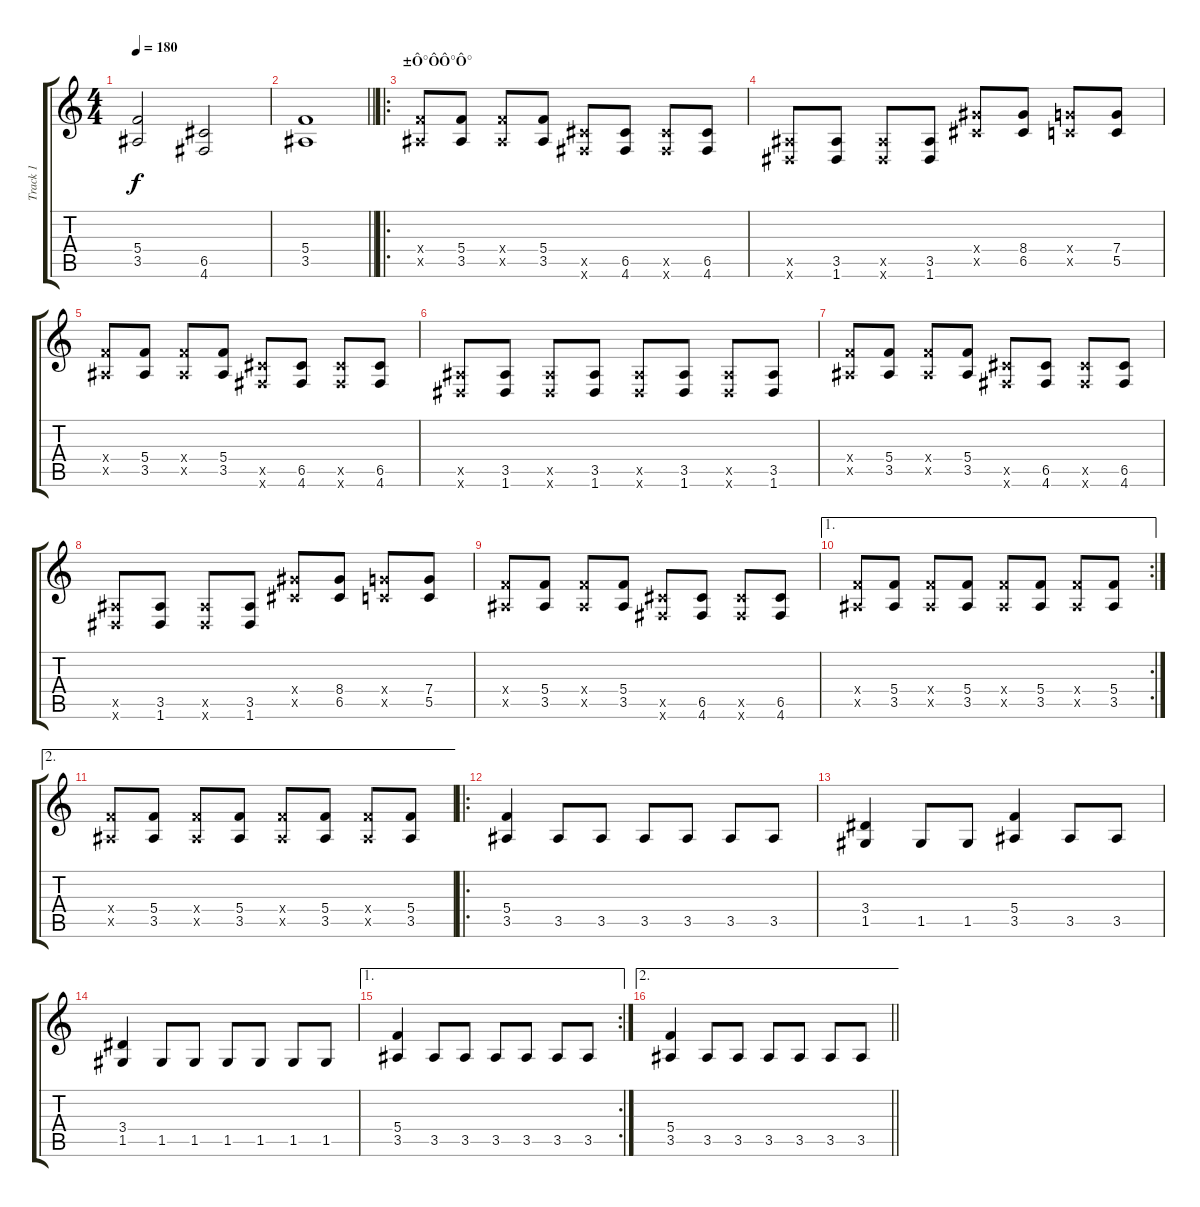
\track ("Track 1" "Track 1") {instrument distortionguitar}
\staff {score tabs}
\tuning (D4 A3 F3 C3 G2 D2) {hide}
\ts (4 4)
\tempo 180
\clef g2
\ks c
(5.4 3.5).2{dy f} (6.5 4.6).2 |
\barLineRight lightlight
(5.4 3.5).1 |
\ro
\section ("" "±Ô°ÔÔ°Ô°")
(5.4{x} 3.5{x}).8 (5.4 3.5).8 (5.4{x} 3.5{x}).8 (5.4 3.5).8 (6.5{x} 4.6{x}).8 (6.5 4.6).8 (6.5{x} 4.6{x}).8 (6.5 4.6).8 |
(3.5{x} 1.6{x}).8 (3.5 1.6).8 (3.5{x} 1.6{x}).8 (3.5 1.6).8 (8.4{x} 6.5{x}).8 (8.4 6.5).8 (7.4{x} 5.5{x}).8 (7.4 5.5).8 |
(5.4{x} 3.5{x}).8 (5.4 3.5).8 (5.4{x} 3.5{x}).8 (5.4 3.5).8 (6.5{x} 4.6{x}).8 (6.5 4.6).8 (6.5{x} 4.6{x}).8 (6.5 4.6).8 |
(3.5{x} 1.6{x}).8 (3.5 1.6).8 (3.5{x} 1.6{x}).8 (3.5 1.6).8 (3.5{x} 1.6{x}).8 (3.5 1.6).8 (3.5{x} 1.6{x}).8 (3.5 1.6).8 |
(5.4{x} 3.5{x}).8 (5.4 3.5).8 (5.4{x} 3.5{x}).8 (5.4 3.5).8 (6.5{x} 4.6{x}).8 (6.5 4.6).8 (6.5{x} 4.6{x}).8 (6.5 4.6).8 |
(3.5{x} 1.6{x}).8 (3.5 1.6).8 (3.5{x} 1.6{x}).8 (3.5 1.6).8 (8.4{x} 6.5{x}).8 (8.4 6.5).8 (7.4{x} 5.5{x}).8 (7.4 5.5).8 |
(5.4{x} 3.5{x}).8 (5.4 3.5).8 (5.4{x} 3.5{x}).8 (5.4 3.5).8 (6.5{x} 4.6{x}).8 (6.5 4.6).8 (6.5{x} 4.6{x}).8 (6.5 4.6).8 |
\ae 1
\rc 2
(5.4{x} 3.5{x}).8 (5.4 3.5).8 (5.4{x} 3.5{x}).8 (5.4 3.5).8 (5.4{x} 3.5{x}).8 (5.4 3.5).8 (5.4{x} 3.5{x}).8 (5.4 3.5).8 |
\ae 2
(5.4{x} 3.5{x}).8 (5.4 3.5).8 (5.4{x} 3.5{x}).8 (5.4 3.5).8 (5.4{x} 3.5{x}).8 (5.4 3.5).8 (5.4{x} 3.5{x}).8 (5.4 3.5).8 |
\ro
(5.4 3.5).4 3.5.8 3.5.8 3.5.8 3.5.8 3.5.8 3.5.8 |
(3.4 1.5).4 1.5.8 1.5.8 (5.4 3.5).4 3.5.8 3.5.8 |
(3.4 1.5).4 1.5.8 1.5.8 1.5.8 1.5.8 1.5.8 1.5.8 |
\ae 1
\rc 2
(5.4 3.5).4 3.5.8 3.5.8 3.5.8 3.5.8 3.5.8 3.5.8 |
\ae 2
\barLineRight lightlight
(5.4 3.5).4 3.5.8 3.5.8 3.5.8 3.5.8 3.5.8 3.5.8
